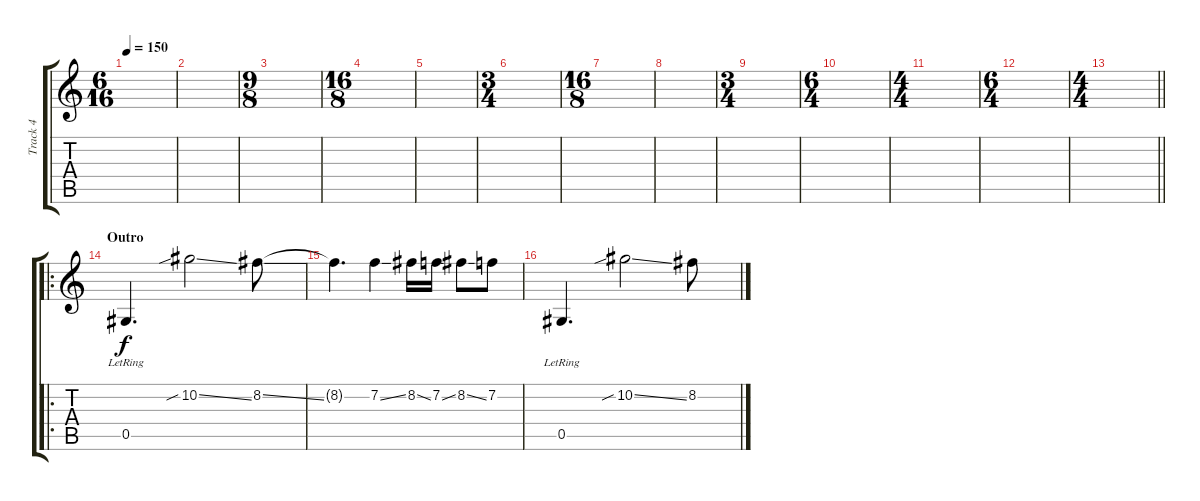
\track ("Track 4" "Track 4") {instrument overdrivenguitar}
\staff {score tabs}
\tuning (Eb4 Bb3 Gb3 Db3 Ab2 Eb2) {hide}
\ts (6 16)
\tempo 150
\clef g2
\ks c
|
|
\ts (9 8)
|
\ts (16 8)
|
|
\ts (3 4)
|
\ts (16 8)
|
|
\ts (3 4)
|
\ts (6 4)
|
\ts (4 4)
|
\ts (6 4)
|
\ts (4 4)
\barLineRight lightlight
|
\ro
\section ("" "Outro")
0.5{lr}.4{d} 10.2{sib ss}.2 8.2{ss}.8 |
8.2{t}.4{d} 7.2{ss}.4 8.2{ss}.16 7.2{ss}.16 8.2{ss}.8 7.2.8 |
0.5{lr}.4{d} 10.2{sib ss}.2 8.2.8
